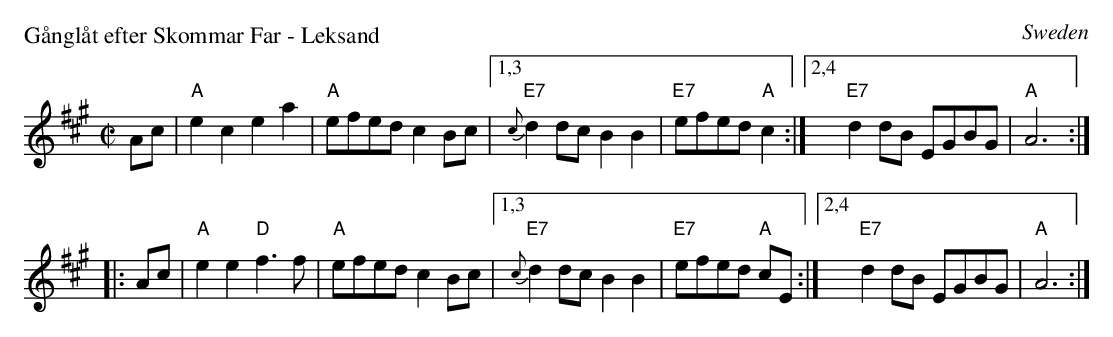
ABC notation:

X:1
P: G\aangl\aat efter Skommar Far - Leksand
O: Sweden
M: C|
L: 1/8
K: A
Ac \
| "A"e2c2   e2a2 | "A"efed c2Bc \
|1,3 "E7"{c}d2dc B2B2 | "E7"efed "A"c2 \
:|2,4 "E7"d2dB EGBG | "A"A6 :|
|: Ac \
| "A"e2e2 "D"f3f | "A"efed c2Bc \
|1,3 "E7"{c}d2dc B2B2 | "E7"efed "A"cE \
:|2,4 "E7"d2dB EGBG | "A"A6 :|
